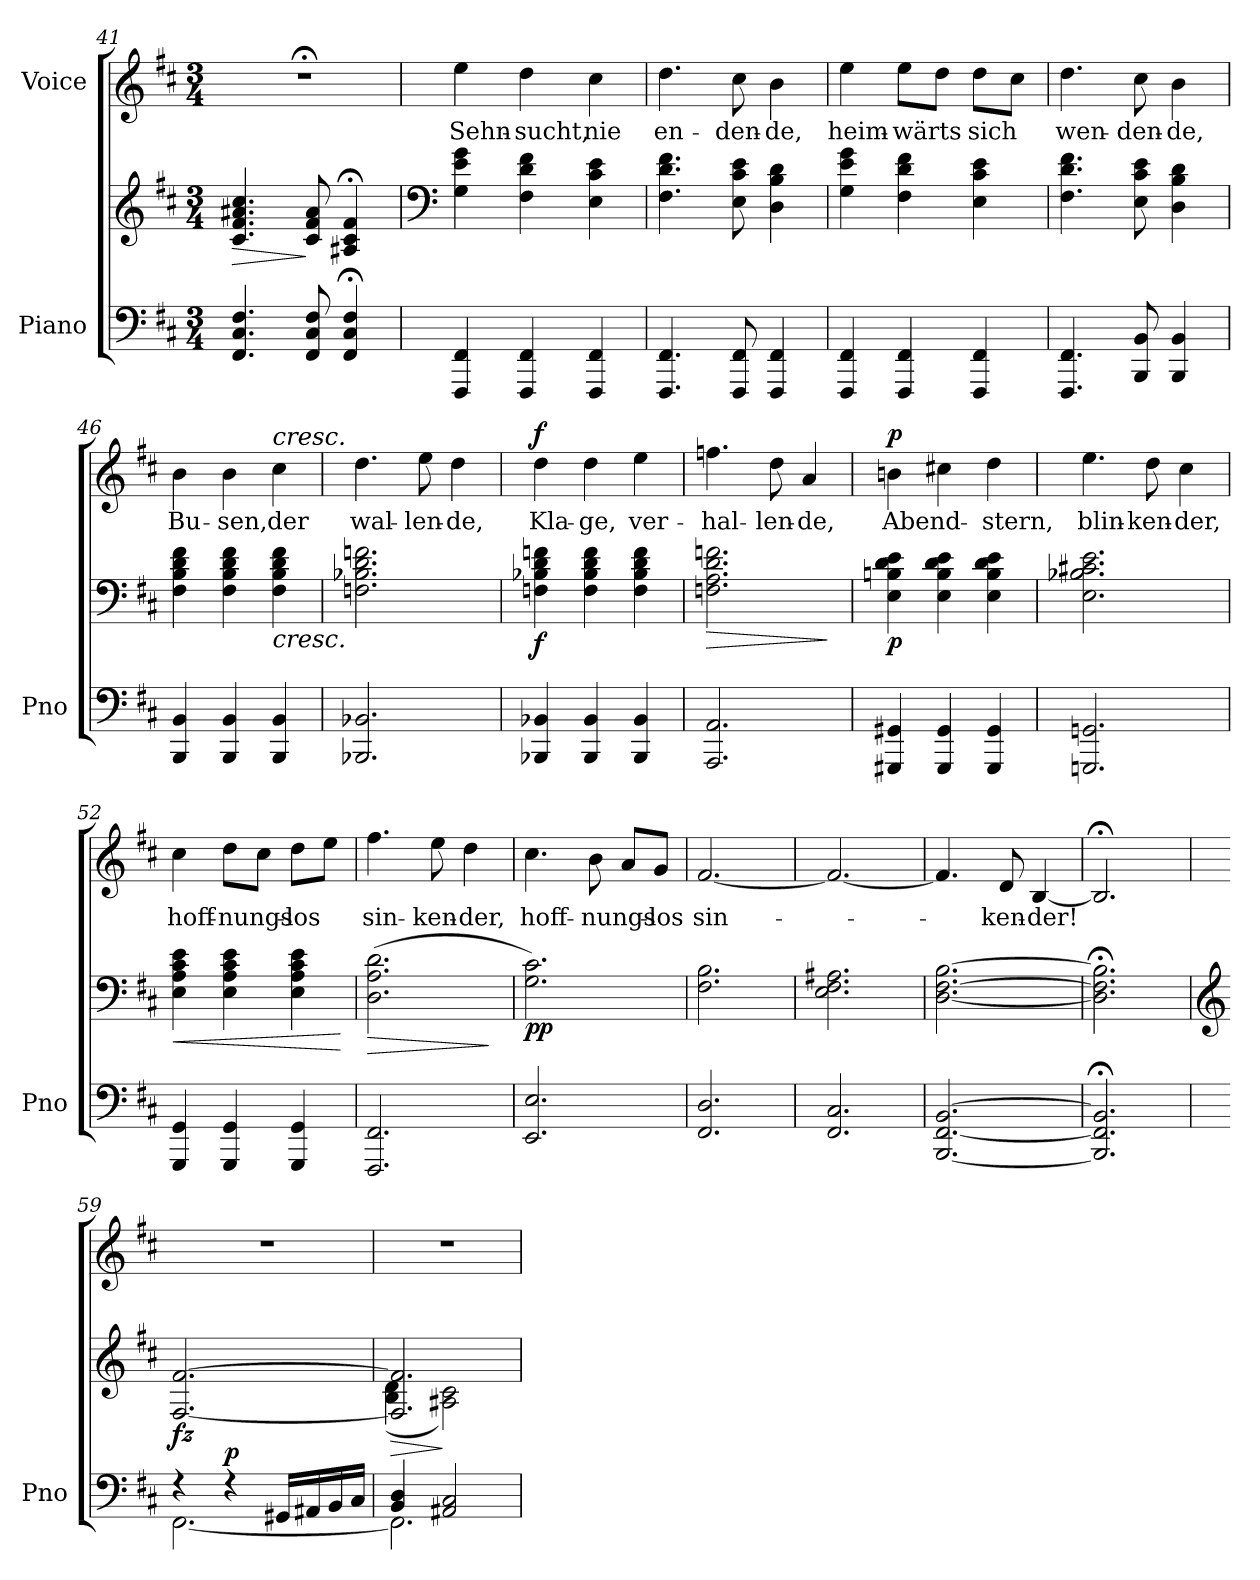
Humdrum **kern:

**kern	**kern	**dynam	**kern	**text	**dynam
*part2	*part2	*part2	*part1	*part1	*part1
*staff3	*staff2	*staff2/3	*staff1	*staff1	*staff1
*I"Piano	*	*	*I"Voice	*	*
*I'Pno	*	*	*	*	*
*clefF4	*clefG2	*	*clefG2	*	*
*k[f#c#]	*k[f#c#]	*	*k[f#c#]	*	*
*M3/4	*M3/4	*	*M3/4	*	*
=41	=41	=41	=41	=41	=41
!	!	!LO:HP:b	!	!	!
4.FF#/ 4.C#/ 4.F#/	4.c#/ 4.f#/ 4.a#X/ 4.cc#/	>	2.r;<	.	.
8FF#/ 8C#/ 8F#/	8c#/ 8f#/ 8a#/	]	.	.	.
4FF#/;< 4C#/;< 4F#/;<	4A#X/;< 4c#/;< 4f#/;<	.	.	.	.
!!LO:LB:g=z
=42	=42	=42	=42	=42	=42
*	*clefF4	*	*	*	*
!	!	!	!	!LO:LY:b	!
4FFF#/ 4FF#/	4G\ 4e\ 4g\	.	4ee\	Sehn-	.
!	!	!	!	!LO:LY:b	!
4FFF#/ 4FF#/	4F#\ 4d\ 4f#\	.	4dd\	-sucht,	.
!	!	!	!	!LO:LY:b	!
4FFF#/ 4FF#/	4E\ 4c#\ 4e\	.	4cc#\	nie	.
=43	=43	=43	=43	=43	=43
!	!	!	!	!LO:LY:b	!
4.FFF#/ 4.FF#/	4.F#\ 4.d\ 4.f#\	.	4.dd\	en-	.
!	!	!	!	!LO:LY:b	!
8FFF#/ 8FF#/	8E\ 8c#\ 8e\	.	8cc#\	-den-	.
!	!	!	!	!LO:LY:b	!
4FFF#/ 4FF#/	4D\ 4B\ 4d\	.	4b\	-de,	.
=44	=44	=44	=44	=44	=44
!	!	!	!	!LO:LY:b	!
4FFF#/ 4FF#/	4G\ 4e\ 4g\	.	4ee\	heim-	.
!	!	!	!	!LO:LY:b	!
4FFF#/ 4FF#/	4F#\ 4d\ 4f#\	.	8ee\L	-wärts	.
.	.	.	8dd\J	.	.
!	!	!	!	!LO:LY:b	!
4FFF#/ 4FF#/	4E\ 4c#\ 4e\	.	8dd\L	sich	.
.	.	.	8cc#\J	.	.
=45	=45	=45	=45	=45	=45
!	!	!	!	!LO:LY:b	!
4.FFF#/ 4.FF#/	4.F#\ 4.d\ 4.f#\	.	4.dd\	wen-	.
!	!	!	!	!LO:LY:b	!
8BBB/ 8BB/	8E\ 8c#\ 8e\	.	8cc#\	-den-	.
!	!	!	!	!LO:LY:b	!
4BBB/ 4BB/	4D\ 4B\ 4d\	.	4b\	-de,	.
=46	=46	=46	=46	=46	=46
!	!	!	!	!LO:LY:b	!
4BBB/ 4BB/	4F#\ 4B\ 4d\ 4f#\	.	4b\	Bu-	.
!	!	!	!	!LO:LY:b	!
4BBB/ 4BB/	4F#\ 4B\ 4d\ 4f#\	.	4b\	-sen,	.
!	!	!	!LO:TX:a:i:t=cresc.	!	!
!	!LO:TX:b:i:t=cresc.	!	!	!	!
!	!	!	!	!LO:LY:b	!
4BBB/ 4BB/	4F#\ 4B\ 4d\ 4f#\	.	4cc#\	der	.
=47	=47	=47	=47	=47	=47
!	!	!	!	!LO:LY:b	!
2.BBB-X/ 2.BB-X/	2.Fn\ 2.B-X\ 2.d\ 2.fn\	.	4.dd\	wal-	.
!	!	!	!	!LO:LY:b	!
.	.	.	8ee\	-len-	.
!	!	!	!	!LO:LY:b	!
.	.	.	4dd\	-de,	.
=48	=48	=48	=48	=48	=48
!	!	!LO:DY:b	!	!LO:LY:b	!LO:DY:a
4BBB-X/ 4BB-X/	4Fn\ 4B-X\ 4d\ 4fn\	f	4dd\	Kla-	f
!	!	!	!	!LO:LY:b	!
4BBB-/ 4BB-/	4F\ 4B-\ 4d\ 4f\	.	4dd\	-ge,	.
!	!	!	!	!LO:LY:b	!
4BBB-/ 4BB-/	4F\ 4B-\ 4d\ 4f\	.	4ee\	ver-	.
=49	=49	=49	=49	=49	=49
!	!	!LO:HP:b	!	!LO:LY:b	!
2.AAA/ 2.AA/	2.Fn\ 2.A\ 2.d\ 2.fn\	>	4.ffn\	-hal-	.
!	!	!	!	!LO:LY:b	!
.	.	.	8dd\	-len-	.
!	!	!	!	!LO:LY:b	!
.	.	.	4a/	-de,	.
.	.	]	.	.	.
!!LO:LB:g=z
=50	=50	=50	=50	=50	=50
!	!	!LO:DY:b	!	!LO:LY:b	!LO:DY:a
4GGG#X/ 4GG#X/	4E\ 4Bn\ 4d\ 4e\	p	4bn\	Abend-	p
4GGG#/ 4GG#/	4E\ 4B\ 4d\ 4e\	.	4cc#X\	.	.
!	!	!	!	!LO:LY:b	!
4GGG#/ 4GG#/	4E\ 4B\ 4d\ 4e\	.	4dd\	-stern,	.
=51	=51	=51	=51	=51	=51
!	!	!	!	!LO:LY:b	!
2.GGGn/ 2.GGn/	2.E\ 2.B-X\ 2.c#X\ 2.e\	.	4.ee\	blin-	.
!	!	!	!	!LO:LY:b	!
.	.	.	8dd\	-ken-	.
!	!	!	!	!LO:LY:b	!
.	.	.	4cc#\	-der,	.
=52	=52	=52	=52	=52	=52
!	!	!LO:HP:b	!	!LO:LY:b	!
4GGG/ 4GG/	4E\ 4A\ 4c#\ 4e\	<	4cc#\	hoff-	.
!	!	!	!	!LO:LY:b	!
4GGG/ 4GG/	4E\ 4A\ 4c#\ 4e\	.	8dd\L	-nungs-	.
.	.	.	8cc#\J	.	.
!	!	!	!	!LO:LY:b	!
4GGG/ 4GG/	4E\ 4A\ 4c#\ 4e\	.	8dd\L	-los	.
.	.	.	8ee\J	.	.
.	.	[	.	.	.
=53	=53	=53	=53	=53	=53
!	!	!LO:HP:b	!	!LO:LY:b	!
2.FFF#/ 2.FF#/	(2.D\ 2.A\ 2.d\	>	4.ff#\	sin-	.
!	!	!	!	!LO:LY:b	!
.	.	.	8ee\	-ken-	.
!	!	!	!	!LO:LY:b	!
.	.	.	4dd\	-der,	.
.	.	]	.	.	.
=54	=54	=54	=54	=54	=54
!	!	!LO:DY:b	!	!LO:LY:b	!
2.EE/ 2.E/	2.G\ 2.c#\)	pp	4.cc#\	hoff-	.
!	!	!	!	!LO:LY:b	!
.	.	.	8b\	-nungs-	.
.	.	.	8a/L	.	.
!	!	!	!	!LO:LY:b	!
.	.	.	8g/J	-los	.
=55	=55	=55	=55	=55	=55
!	!	!	!	!LO:LY:b	!
2.FF#/ 2.D/	2.F#\ 2.B\	.	[2.f#/	sin-	.
=56	=56	=56	=56	=56	=56
2.FF#/ 2.C#/	2.E\ 2.F#\ 2.A#X\	.	2.f#/_	.	.
=57	=57	=57	=57	=57	=57
[2.BBB/ [2.FF#/ [2.BB/	[2.D\ [2.F#\ [2.B\	.	4.f#/]	.	.
!	!	!	!	!LO:LY:b	!
.	.	.	8d/	-ken-	.
!	!	!	!	!LO:LY:b	!
.	.	.	[4B/	-der!	.
=58	=58	=58	=58	=58	=58
2.BBB/];< 2.FF#/];< 2.BB/];<	2.D\];< 2.F#\];< 2.B\];<	.	2.B;</]	.	.
!!LO:LB:g=z
=59	=59	=59	=59	=59	=59
*	*clefG2	*	*	*	*
*^	*	*	*	*	*
!	!	!	!LO:DY:b	!	!	!
4r	[2.FF#\	[<2.F#/ [2.f#/	fz	2.r	.	.
!	!	!	!LO:DY:a=2	!	!	!
4r	.	.	p	.	.	.
16GG#X/LL	.	.	.	.	.	.
16AA#X/	.	.	.	.	.	.
16BB/	.	.	.	.	.	.
16C#/JJ	.	.	.	.	.	.
=60	=60	=60	=60	=60	=60	=60
!	!	!	!LO:HP:b	!	!	!
*	*	*^	*	*	*	*
4BB/ 4D/	2.FF#\]	2.F#/] 2.f#/]	(4B\ 4d\	>	2.r	.	.
2AA#X/ 2C#/	.	.	2A#X\ 2c#\)	]	.	.	.
*v	*v	*	*	*	*	*	*
*	*v	*v	*	*	*	*
=	=	=	=	=	=
*-	*-	*-	*-	*-	*-
